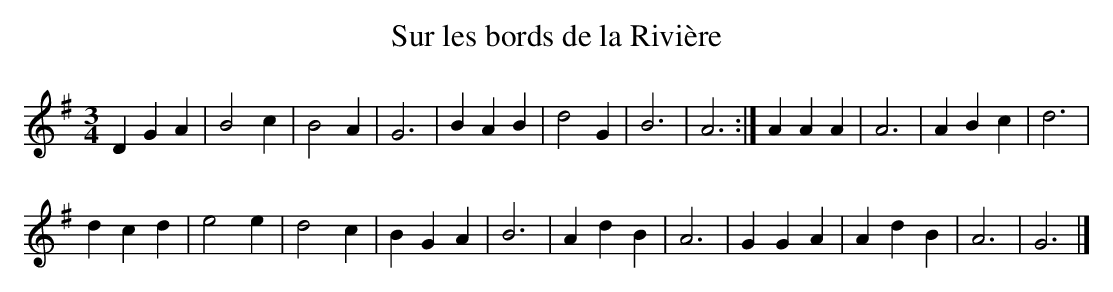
X:1
T:Sur les bords de la Rivière
M:3/4
L:1/4
K:G
DGA|B2c|B2A|G3|\
BAB|d2G|B3|A3:|\
AAA|A3|ABc|d3|
dcd|e2e|d2c|BGA|\
B3|AdB|A3|GGA|\
AdB|A3|G3|]
